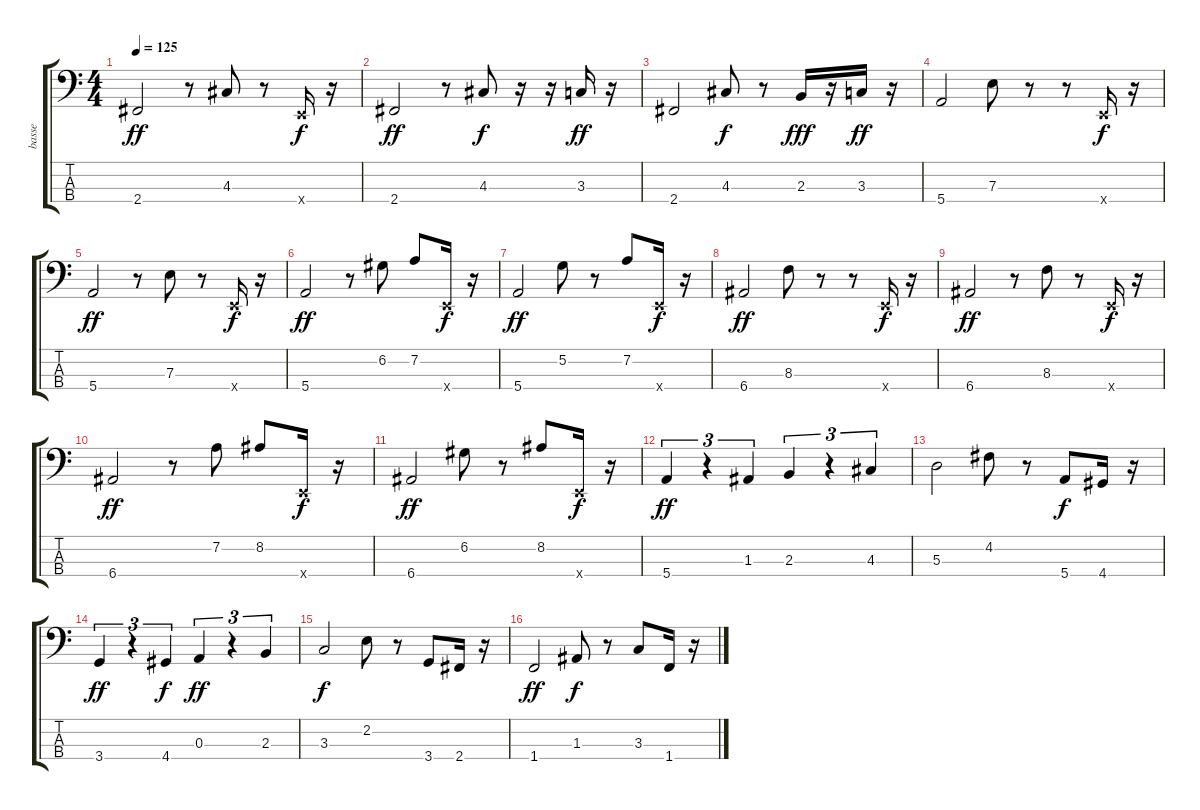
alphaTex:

\track ("basse" "basse") {instrument acousticbass}
\staff {score tabs}
\tuning (G2 D2 A1 E1) {hide}
\ts (4 4)
\tempo 125
\clef f4
\ks c
2.4.2{dy ff} r.8 4.3.8 r.8 0.4{x}.16{dy f} r.16 |
2.4.2{dy ff} r.8 4.3.8{dy f} r.16 r.16 3.3.16{dy ff} r.16 |
2.4.2 4.3.8{dy f} r.8 2.3.16{dy fff} r.16 3.3.16{dy ff} r.16 |
5.4.2 7.3.8 r.8 r.8 0.4{x}.16{dy f} r.16 |
5.4.2{dy ff} r.8 7.3.8 r.8 0.4{x}.16{dy f} r.16 |
5.4.2{dy ff} r.8 6.2.8 7.2.8 0.4{x}.16{dy f} r.16 |
5.4.2{dy ff} 5.2.8 r.8 7.2.8 0.4{x}.16{dy f} r.16 |
6.4.2{dy ff} 8.3.8 r.8 r.8 0.4{x}.16{dy f} r.16 |
6.4.2{dy ff} r.8 8.3.8 r.8 0.4{x}.16{dy f} r.16 |
6.4.2{dy ff} r.8 7.2.8 8.2.8 0.4{x}.16{dy f} r.16 |
6.4.2{dy ff} 6.2.8 r.8 8.2.8 0.4{x}.16{dy f} r.16 |
5.4.4{tu (3 2) dy ff} r.4{tu (3 2)} 1.3.4{tu (3 2)} 2.3.4{tu (3 2)} r.4{tu (3 2)} 4.3.4{tu (3 2)} |
5.3.2 4.2.8 r.8 5.4.8{dy f} 4.4.16 r.16 |
3.4.4{tu (3 2) dy ff} r.4{tu (3 2)} 4.4.4{tu (3 2) dy f} 0.3.4{tu (3 2) dy ff} r.4{tu (3 2)} 2.3.4{tu (3 2)} |
3.3.2{dy f} 2.2.8 r.8 3.4.8 2.4.16 r.16 |
1.4.2{dy ff} 1.3.8{dy f} r.8 3.3.8 1.4.16 r.16
